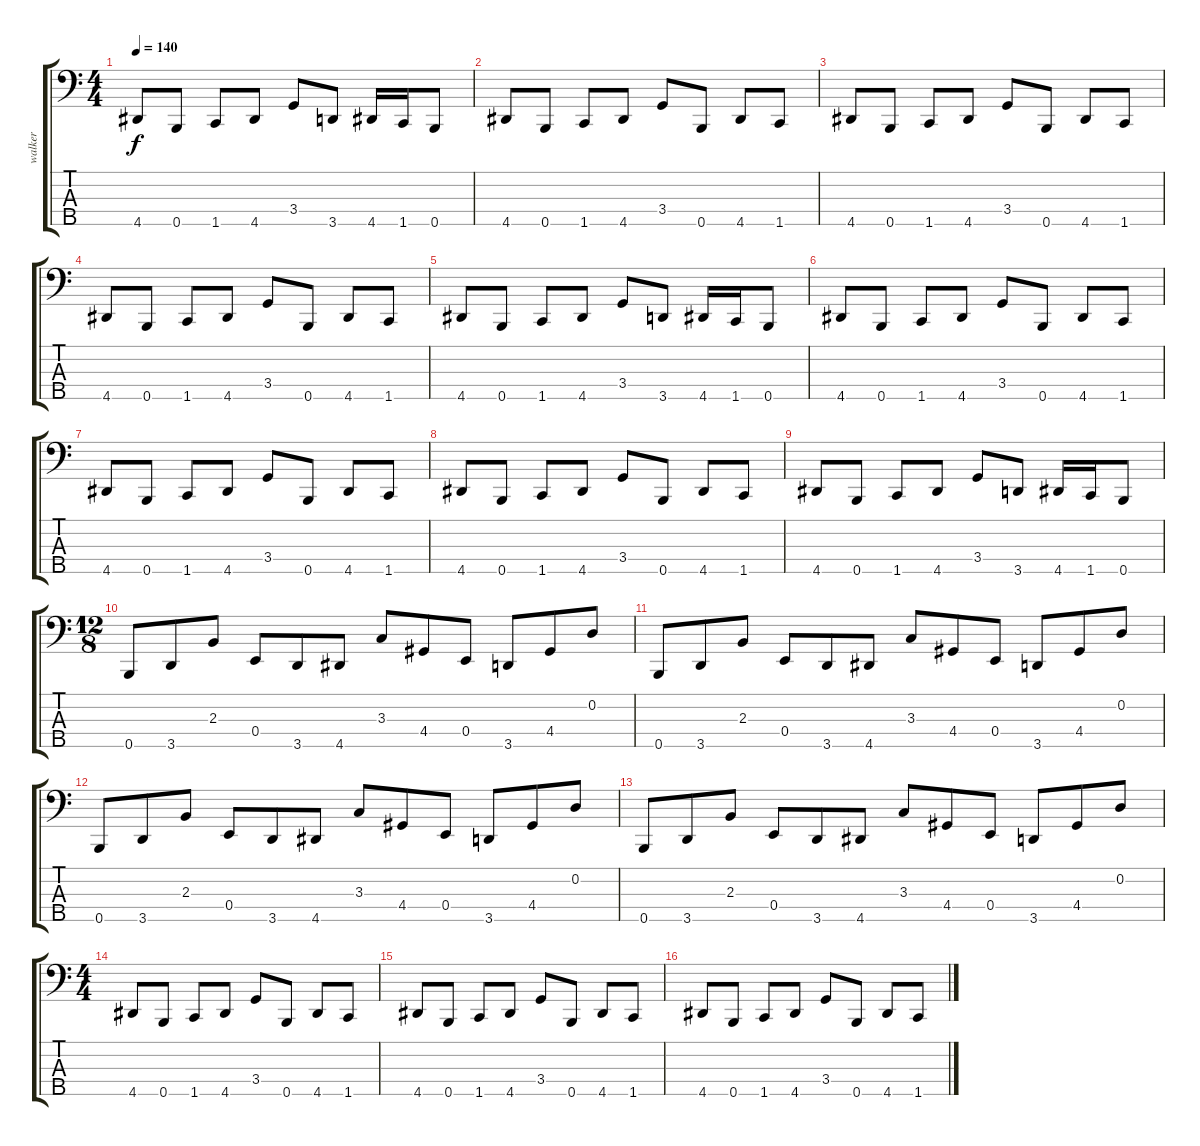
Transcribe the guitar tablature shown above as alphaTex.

\track ("walker" "walker") {instrument electricbasspick}
\staff {score tabs}
\tuning (G2 D2 A1 E1 B0) {hide}
\ts (4 4)
\tempo 140
\clef f4
\ks c
4.5.8{dy f} 0.5.8 1.5.8 4.5.8 3.4.8 3.5.8 4.5.16 1.5.16 0.5.8 |
4.5.8 0.5.8 1.5.8 4.5.8 3.4.8 0.5.8 4.5.8 1.5.8 |
4.5.8 0.5.8 1.5.8 4.5.8 3.4.8 0.5.8 4.5.8 1.5.8 |
4.5.8 0.5.8 1.5.8 4.5.8 3.4.8 0.5.8 4.5.8 1.5.8 |
4.5.8 0.5.8 1.5.8 4.5.8 3.4.8 3.5.8 4.5.16 1.5.16 0.5.8 |
4.5.8 0.5.8 1.5.8 4.5.8 3.4.8 0.5.8 4.5.8 1.5.8 |
4.5.8 0.5.8 1.5.8 4.5.8 3.4.8 0.5.8 4.5.8 1.5.8 |
4.5.8 0.5.8 1.5.8 4.5.8 3.4.8 0.5.8 4.5.8 1.5.8 |
4.5.8 0.5.8 1.5.8 4.5.8 3.4.8 3.5.8 4.5.16 1.5.16 0.5.8 |
\ts (12 8)
0.5.8 3.5.8 2.3.8 0.4.8 3.5.8 4.5.8 3.3.8 4.4.8 0.4.8 3.5.8 4.4.8 0.2.8 |
0.5.8 3.5.8 2.3.8 0.4.8 3.5.8 4.5.8 3.3.8 4.4.8 0.4.8 3.5.8 4.4.8 0.2.8 |
0.5.8 3.5.8 2.3.8 0.4.8 3.5.8 4.5.8 3.3.8 4.4.8 0.4.8 3.5.8 4.4.8 0.2.8 |
0.5.8 3.5.8 2.3.8 0.4.8 3.5.8 4.5.8 3.3.8 4.4.8 0.4.8 3.5.8 4.4.8 0.2.8 |
\ts (4 4)
4.5.8 0.5.8 1.5.8 4.5.8 3.4.8 0.5.8 4.5.8 1.5.8 |
4.5.8 0.5.8 1.5.8 4.5.8 3.4.8 0.5.8 4.5.8 1.5.8 |
4.5.8 0.5.8 1.5.8 4.5.8 3.4.8 0.5.8 4.5.8 1.5.8
